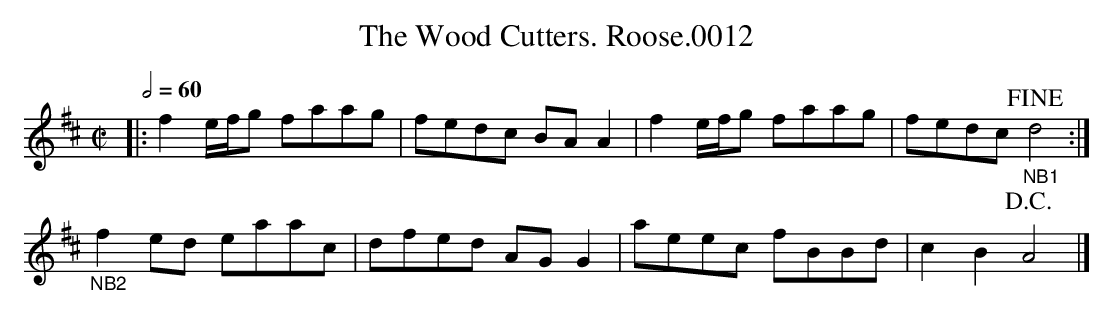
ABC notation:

X:1
T:Wood Cutters. Roose.0012, The
M:C|
Q:1/2=60
L:1/8
K:D
|: f2e/f/g faag | fedc BAA2 | f2e/f/g faag | fedc "_NB1"!fine!d4 :|
"_NB2"f2ed eaac | dfed AGG2 | aeec fBBd | c2B2 !D.C.!A4 |]
